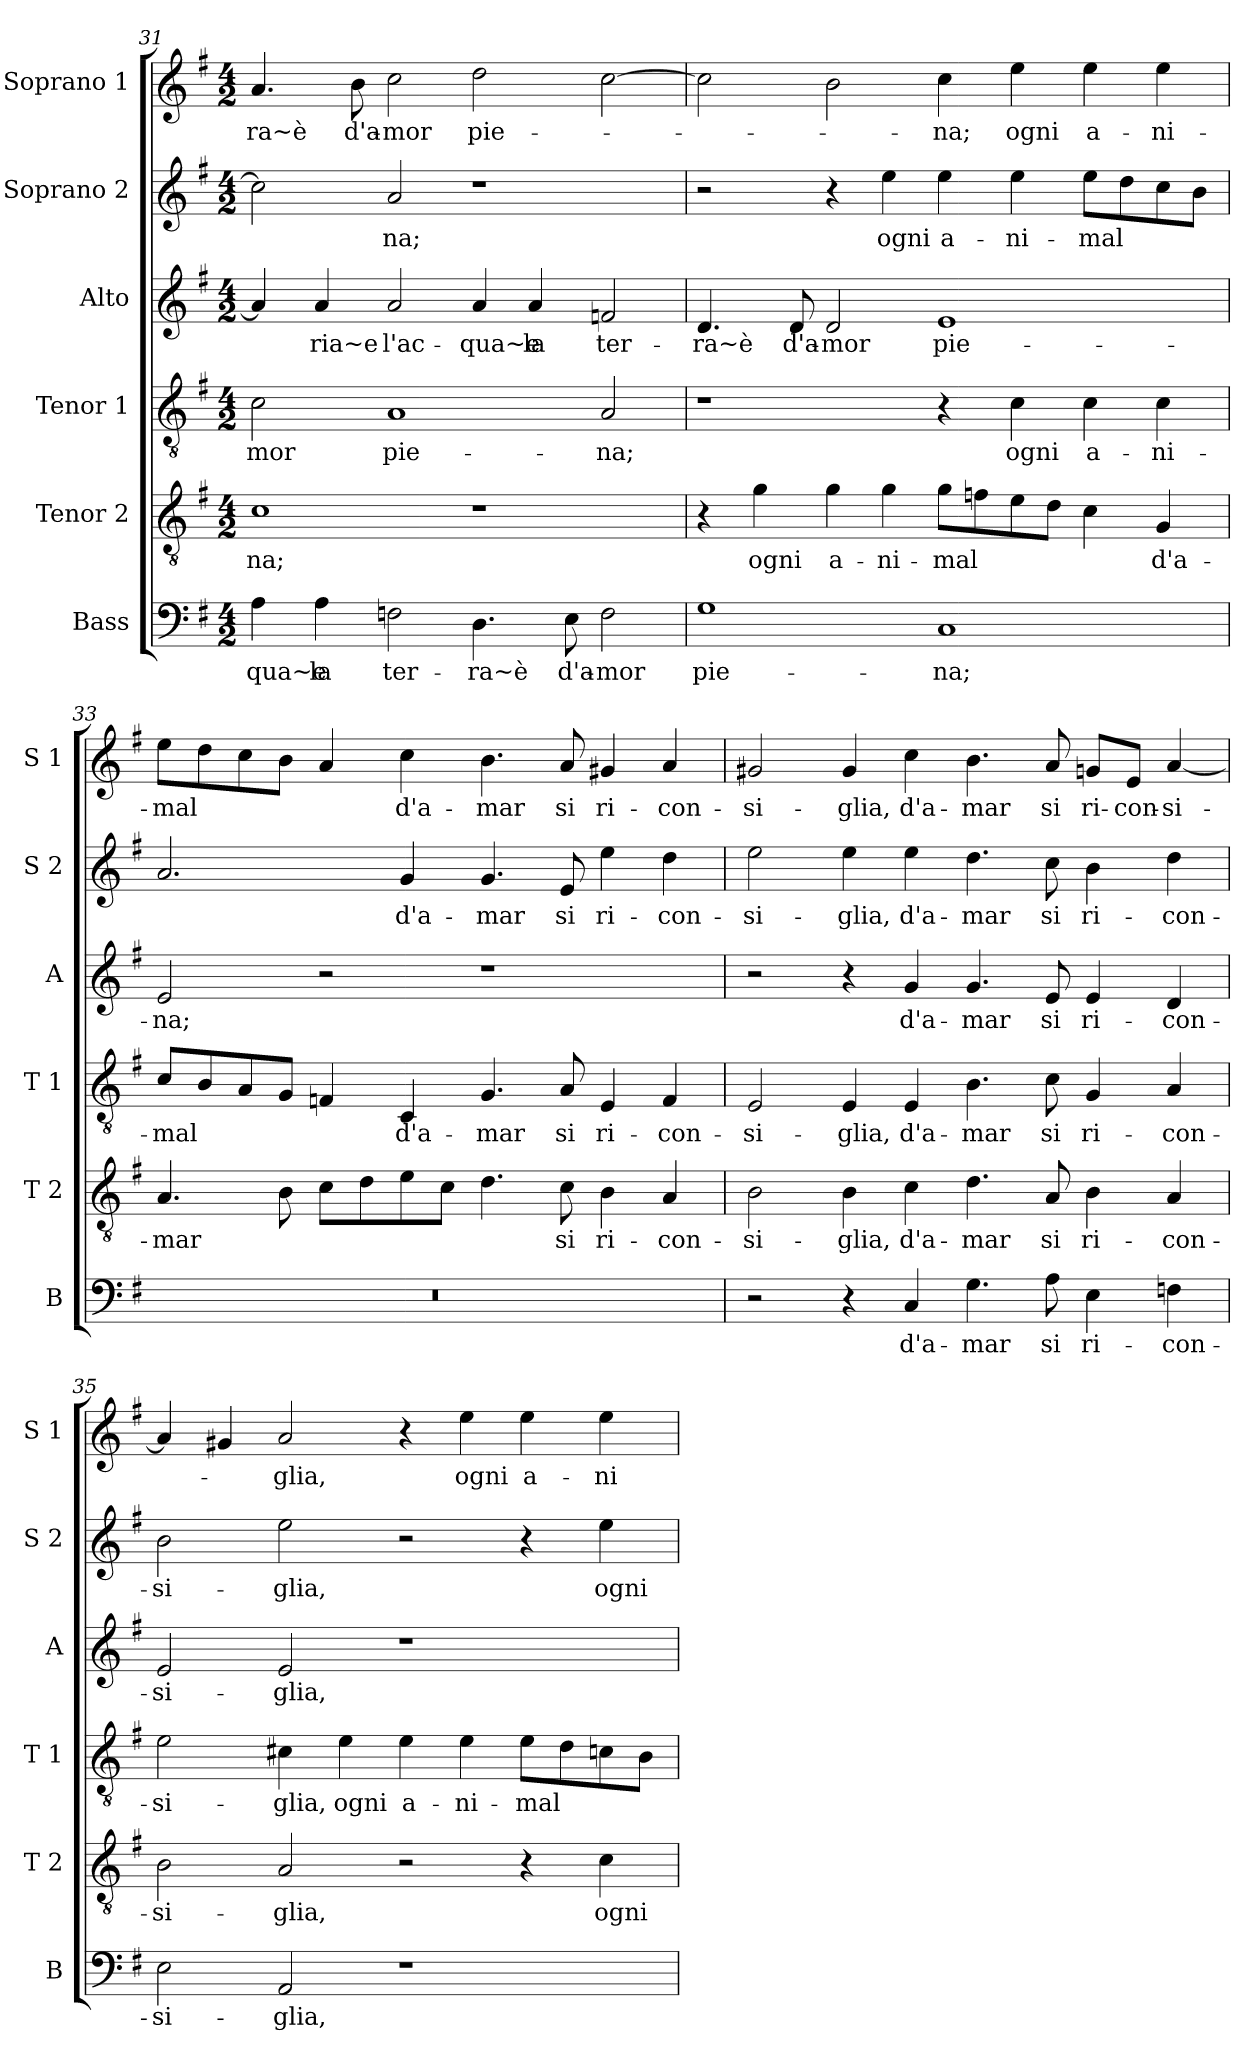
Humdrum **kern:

**kern	**text	**kern	**text	**kern	**text	**kern	**text	**kern	**text	**kern	**text
*part6	*part6	*part5	*part5	*part4	*part4	*part3	*part3	*part2	*part2	*part1	*part1
*staff6	*staff6	*staff5	*staff5	*staff4	*staff4	*staff3	*staff3	*staff2	*staff2	*staff1	*staff1
*I"Bass	*	*I"Tenor 2	*	*I"Tenor 1	*	*I"Alto	*	*I"Soprano 2	*	*I"Soprano 1	*
*I'B	*	*I'T 2	*	*I'T 1	*	*I'A	*	*I'S 2	*	*I'S 1	*
*clefF4	*	*clefGv2	*	*clefGv2	*	*clefG2	*	*clefG2	*	*clefG2	*
*k[f#]	*	*k[f#]	*	*k[f#]	*	*k[f#]	*	*k[f#]	*	*k[f#]	*
*G:	*	*G:	*	*G:	*	*G:	*	*G:	*	*G:	*
*M4/2	*	*M4/2	*	*M4/2	*	*M4/2	*	*M4/2	*	*M4/2	*
=31	=31	=31	=31	=31	=31	=31	=31	=31	=31	=31	=31
!	!LO:LY:b	!	!LO:LY:b	!	!LO:LY:b	!	!	!	!	!	!LO:LY:b
4A\	-qua~e	1c	-na;	2c\	-mor	4a/]	.	2cc\]	.	4.a/	-ra~è
!	!LO:LY:b	!	!	!	!	!	!LO:LY:b	!	!	!	!
4A\	la	.	.	.	.	4a/	-ria~e	.	.	.	.
!	!	!	!	!	!	!	!	!	!	!	!LO:LY:b
.	.	.	.	.	.	.	.	.	.	8b\	d'a-
!	!LO:LY:b	!	!	!	!LO:LY:b	!	!LO:LY:b	!	!LO:LY:b	!	!LO:LY:b
2Fn\	ter-	.	.	1A	pie-	2a/	l'ac-	2a/	-na;	2cc\	-mor
!	!LO:LY:b	!	!	!	!	!	!LO:LY:b	!	!	!	!LO:LY:b
4.D\	-ra~è	1r	.	.	.	4a/	-qua~e	1r	.	2dd\	pie-
!	!	!	!	!	!	!	!LO:LY:b	!	!	!	!
.	.	.	.	.	.	4a/	la	.	.	.	.
!	!LO:LY:b	!	!	!	!	!	!	!	!	!	!
8E\	d'a-	.	.	.	.	.	.	.	.	.	.
!	!LO:LY:b	!	!	!	!LO:LY:b	!	!LO:LY:b	!	!	!	!
2F\	-mor	.	.	2A/	-na;	2fn/	ter-	.	.	[2cc\	.
!!LO:LB:g=z
=32	=32	=32	=32	=32	=32	=32	=32	=32	=32	=32	=32
!	!LO:LY:b	!	!	!	!	!	!LO:LY:b	!	!	!	!
1G	pie-	4r	.	1r	.	4.d/	-ra~è	2r	.	2cc\]	.
!	!	!	!LO:LY:b	!	!	!	!	!	!	!	!
.	.	4g\	ogni	.	.	.	.	.	.	.	.
!	!	!	!	!	!	!	!LO:LY:b	!	!	!	!
.	.	.	.	.	.	8d/	d'a-	.	.	.	.
!	!	!	!LO:LY:b	!	!	!	!LO:LY:b	!	!	!	!
.	.	4g\	a-	.	.	2d/	-mor	4r	.	2b\	.
!	!	!	!LO:LY:b	!	!	!	!	!	!LO:LY:b	!	!
.	.	4g\	-ni-	.	.	.	.	4ee\	ogni	.	.
!	!LO:LY:b	!	!LO:LY:b	!	!	!	!LO:LY:b	!	!LO:LY:b	!	!LO:LY:b
1C	-na;	8g\L	-mal	4r	.	1e	pie-	4ee\	a-	4cc\	-na;
.	.	8fn\	.	.	.	.	.	.	.	.	.
!	!	!	!	!	!LO:LY:b	!	!	!	!LO:LY:b	!	!LO:LY:b
.	.	8e\	.	4c\	ogni	.	.	4ee\	-ni-	4ee\	ogni
.	.	8d\J	.	.	.	.	.	.	.	.	.
!	!	!	!	!	!LO:LY:b	!	!	!	!LO:LY:b	!	!LO:LY:b
.	.	4c\	.	4c\	a-	.	.	8ee\L	-mal	4ee\	a-
.	.	.	.	.	.	.	.	8dd\	.	.	.
!	!	!	!LO:LY:b	!	!LO:LY:b	!	!	!	!	!	!LO:LY:b
.	.	4G/	d'a-	4c\	-ni-	.	.	8cc\	.	4ee\	-ni-
.	.	.	.	.	.	.	.	8b\J	.	.	.
=33	=33	=33	=33	=33	=33	=33	=33	=33	=33	=33	=33
!	!	!	!LO:LY:b	!	!LO:LY:b	!	!LO:LY:b	!	!	!	!LO:LY:b
0r	.	4.A/	-mar	8c/L	-mal	2e/	-na;	2.a/	.	8ee\L	-mal
.	.	.	.	8B/	.	.	.	.	.	8dd\	.
.	.	.	.	8A/	.	.	.	.	.	8cc\	.
.	.	8B\	.	8G/J	.	.	.	.	.	8b\J	.
.	.	8c\L	.	4Fn/	.	2r	.	.	.	4a/	.
.	.	8d\	.	.	.	.	.	.	.	.	.
!	!	!	!	!	!LO:LY:b	!	!	!	!LO:LY:b	!	!LO:LY:b
.	.	8e\	.	4C/	d'a-	.	.	4g/	d'a-	4cc\	d'a-
.	.	8c\J	.	.	.	.	.	.	.	.	.
!	!	!	!	!	!LO:LY:b	!	!	!	!LO:LY:b	!	!LO:LY:b
.	.	4.d\	.	4.G/	-mar	1r	.	4.g/	-mar	4.b\	-mar
!	!	!	!LO:LY:b	!	!LO:LY:b	!	!	!	!LO:LY:b	!	!LO:LY:b
.	.	8c\	si	8A/	si	.	.	8e/	si	8a/	si
!	!	!	!LO:LY:b	!	!LO:LY:b	!	!	!	!LO:LY:b	!	!LO:LY:b
.	.	4B\	ri-	4E/	ri-	.	.	4ee\	ri-	4g#X/	ri-
!	!	!	!LO:LY:b	!	!LO:LY:b	!	!	!	!LO:LY:b	!	!LO:LY:b
.	.	4A/	-con-	4F/	-con-	.	.	4dd\	-con-	4a/	-con-
!!LO:PB:g=z
=34	=34	=34	=34	=34	=34	=34	=34	=34	=34	=34	=34
!	!	!	!LO:LY:b	!	!LO:LY:b	!	!	!	!LO:LY:b	!	!LO:LY:b
2r	.	2B\	-si-	2E/	-si-	2r	.	2ee\	-si-	2g#X/	-si-
!	!	!	!LO:LY:b	!	!LO:LY:b	!	!	!	!LO:LY:b	!	!LO:LY:b
4r	.	4B\	-glia,	4E/	-glia,	4r	.	4ee\	-glia,	4g#/	-glia,
!	!LO:LY:b	!	!LO:LY:b	!	!LO:LY:b	!	!LO:LY:b	!	!LO:LY:b	!	!LO:LY:b
4C/	d'a-	4c\	d'a-	4E/	d'a-	4g/	d'a-	4ee\	d'a-	4cc\	d'a-
!	!LO:LY:b	!	!LO:LY:b	!	!LO:LY:b	!	!LO:LY:b	!	!LO:LY:b	!	!LO:LY:b
4.G\	-mar	4.d\	-mar	4.B\	-mar	4.g/	-mar	4.dd\	-mar	4.b\	-mar
!	!LO:LY:b	!	!LO:LY:b	!	!LO:LY:b	!	!LO:LY:b	!	!LO:LY:b	!	!LO:LY:b
8A\	si	8A/	si	8c\	si	8e/	si	8cc\	si	8a/	si
!	!LO:LY:b	!	!LO:LY:b	!	!LO:LY:b	!	!LO:LY:b	!	!LO:LY:b	!	!LO:LY:b
4E\	ri-	4B\	ri-	4G/	ri-	4e/	ri-	4b\	ri-	8gn/L	ri-
!	!	!	!	!	!	!	!	!	!	!	!LO:LY:b
.	.	.	.	.	.	.	.	.	.	8e/J	-con-
!	!LO:LY:b	!	!LO:LY:b	!	!LO:LY:b	!	!LO:LY:b	!	!LO:LY:b	!	!LO:LY:b
4Fn\	-con-	4A/	-con-	4A/	-con-	4d/	-con-	4dd\	-con-	[4a/	-si-
=35	=35	=35	=35	=35	=35	=35	=35	=35	=35	=35	=35
!	!LO:LY:b	!	!LO:LY:b	!	!LO:LY:b	!	!LO:LY:b	!	!LO:LY:b	!	!
2E\	-si-	2B\	-si-	2e\	-si-	2e/	-si-	2b\	-si-	4a/]	.
.	.	.	.	.	.	.	.	.	.	4g#X/	.
!	!LO:LY:b	!	!LO:LY:b	!	!LO:LY:b	!	!LO:LY:b	!	!LO:LY:b	!	!LO:LY:b
2AA/	-glia,	2A/	-glia,	4c#X\	-glia,	2e/	-glia,	2ee\	-glia,	2a/	-glia,
!	!	!	!	!	!LO:LY:b	!	!	!	!	!	!
.	.	.	.	4e\	ogni	.	.	.	.	.	.
!	!	!	!	!	!LO:LY:b	!	!	!	!	!	!
1r	.	2r	.	4e\	a-	1r	.	2r	.	4r	.
!	!	!	!	!	!LO:LY:b	!	!	!	!	!	!LO:LY:b
.	.	.	.	4e\	-ni-	.	.	.	.	4ee\	ogni
!	!	!	!	!	!LO:LY:b	!	!	!	!	!	!LO:LY:b
.	.	4r	.	8e\L	-mal	.	.	4r	.	4ee\	a-
.	.	.	.	8d\	.	.	.	.	.	.	.
!	!	!	!LO:LY:b	!	!	!	!	!	!LO:LY:b	!	!LO:LY:b
.	.	4c\	ogni	8cn\	.	.	.	4ee\	ogni	4ee\	-ni-
.	.	.	.	8B\J	.	.	.	.	.	.	.
=	=	=	=	=	=	=	=	=	=	=	=
*-	*-	*-	*-	*-	*-	*-	*-	*-	*-	*-	*-
